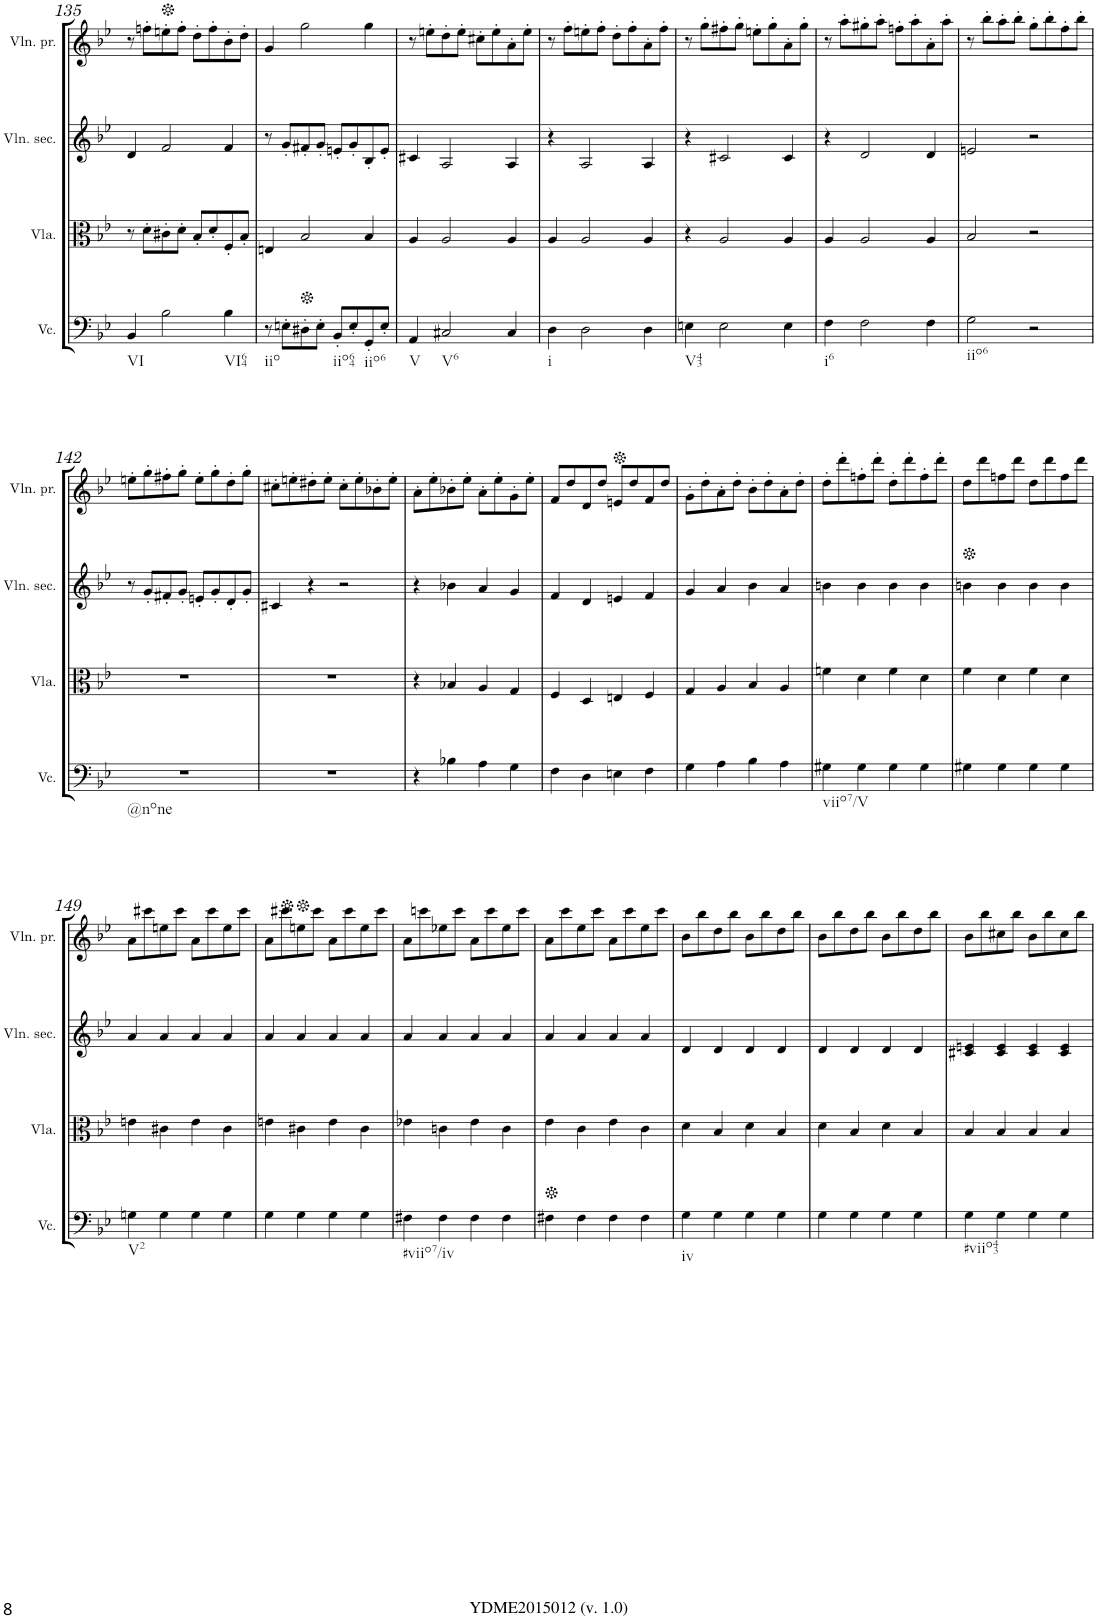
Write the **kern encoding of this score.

**kern	**kern	**kern	**kern
*part4	*part3	*part2	*part1
*staff4	*staff3	*staff2	*staff1
*I"Violoncelle	*I"Viola	*I"Violino secondo	*I"Violino primo
*I'Vc.	*I'Vla.	*I'Vln. sec.	*I'Vln. pr.
!!LO:PB:g=z
*clefF4	*clefC3	*clefG2	*clefG2
*k[b-e-]	*k[b-e-]	*k[b-e-]	*k[b-e-]
*M2/2	*M2/2	*M2/2	*M2/2
=135	=135	=135	=135
!LO:TX:b:t=VI	!	!	!
4BB-/	8r	4d/	8r
.	8d'\L	.	8ffn'\L
2B-\	8c#X'\	2f/	8een'\
.	8d'\J	.	8ff'\J
.	8B-'/L	.	8dd'\L
.	8d'/	.	8ff'\
!LO:TX:b:t=VI64	!	!	!
4B-\	8F'/	4f/	8b-'\
.	8B-'/J	.	8dd'\J
=136	=136	=136	=136
!LO:TX:b:t=iio	!	!	!
8r	4En/	8r	4g/
8En'\L	.	8g'/L	.
8D#X'\	2B-/	8f#X'/	2gg\
8E'\J	.	8g'/J	.
!LO:TX:b:t=iio64	!	!	!
8BB-'/L	.	8en'/L	.
8E'/	.	8g'/	.
!LO:TX:b:t=iio6	!	!	!
8GG'/	4B-/	8B-'/	4gg\
8E'/J	.	8e'/J	.
=137	=137	=137	=137
!LO:TX:b:t=V	!	!	!
4AA/	4A/	4c#X/	8r
.	.	.	8een'\L
!LO:TX:b:t=V6	!	!	!
2C#X/	2A/	2A/	8dd'\
.	.	.	8ee'\J
.	.	.	8cc#X'\L
.	.	.	8ee'\
4C#/	4A/	4A/	8a'\
.	.	.	8ee'\J
=138	=138	=138	=138
!LO:TX:b:t=i	!	!	!
4D\	4A/	4r	8r
.	.	.	8ff'\L
2D\	2A/	2A/	8een'\
.	.	.	8ff'\J
.	.	.	8dd'\L
.	.	.	8ff'\
4D\	4A/	4A/	8a'\
.	.	.	8ff'\J
=139	=139	=139	=139
!LO:TX:b:t=V43	!	!	!
4En\	4r	4r	8r
.	.	.	8gg'\L
2E\	2A/	2c#X/	8ff#X'\
.	.	.	8gg'\J
.	.	.	8een'\L
.	.	.	8gg'\
4E\	4A/	4c#/	8a'\
.	.	.	8gg'\J
=140	=140	=140	=140
!LO:TX:b:t=i6	!	!	!
4F\	4A/	4r	8r
.	.	.	8aa'\L
2F\	2A/	2d/	8gg#X'\
.	.	.	8aa'\J
.	.	.	8ffn'\L
.	.	.	8aa'\
4F\	4A/	4d/	8a'\
.	.	.	8aa'\J
=141	=141	=141	=141
!LO:TX:b:t=iio6	!	!	!
2G\	2B-/	2en/	8r
.	.	.	8bb-'\L
.	.	.	8aa'\
.	.	.	8bb-'\J
2r	2r	2r	8gg'\L
.	.	.	8bb-'\
.	.	.	8ff'\
.	.	.	8bb-'\J
!!LO:LB:g=z
=142	=142	=142	=142
!LO:TX:b:t=@none	!	!	!
1r	1r	8r	8een'\L
.	.	8g'/L	8gg'\
.	.	8f#X'/	8ff#X'\
.	.	8g'/J	8gg'\J
.	.	8en'/L	8ee'\L
.	.	8g'/	8gg'\
.	.	8d'/	8dd'\
.	.	8g'/J	8gg'\J
=143	=143	=143	=143
1r	1r	4c#X/	8cc#X'\L
.	.	.	8een'\
.	.	4r	8dd#X'\
.	.	.	8ee'\J
.	.	2r	8cc#'\L
.	.	.	8ee'\
.	.	.	8b-X'\
.	.	.	8ee'\J
=144	=144	=144	=144
4r	4r	4r	8a'\L
.	.	.	8ee-'\
4B-X\	4B-X/	4b-X\	8b-X'\
.	.	.	8ee-'\J
4A\	4A/	4a/	8a'\L
.	.	.	8ee-'\
4G\	4G/	4g/	8g'\
.	.	.	8ee-'\J
=145	=145	=145	=145
4F\	4F/	4f/	8f/L
.	.	.	8dd/
4D\	4D/	4d/	8d/
.	.	.	8dd/J
4En\	4En/	4en/	8en/L
.	.	.	8dd/
4F\	4F/	4f/	8f/
.	.	.	8dd/J
=146	=146	=146	=146
4G\	4G/	4g/	8g'\L
.	.	.	8dd'\
4A\	4A/	4a/	8a'\
.	.	.	8dd'\J
4B-\	4B-/	4b-\	8b-'\L
.	.	.	8dd'\
4A\	4A/	4a/	8a'\
.	.	.	8dd'\J
=147	=147	=147	=147
!LO:TX:b:t=viio7/V	!	!	!
4G#X\	4fn\	4bn\	8dd'\L
.	.	.	8ddd'\
4G#\	4d\	4b\	8ffn'\
.	.	.	8ddd'\J
4G#\	4f\	4b\	8dd'\L
.	.	.	8ddd'\
4G#\	4d\	4b\	8ff'\
.	.	.	8ddd'\J
=148	=148	=148	=148
4G#X\	4f\	4bn\	8dd\L
.	.	.	8ddd\
4G#\	4d\	4b\	8ffn\
.	.	.	8ddd\J
4G#\	4f\	4b\	8dd\L
.	.	.	8ddd\
4G#\	4d\	4b\	8ff\
.	.	.	8ddd\J
!!LO:LB:g=z
=149	=149	=149	=149
!LO:TX:b:t=V2	!	!	!
4Gn\	4en\	4a/	8a\L
.	.	.	8ccc#X\
4G\	4c#X\	4a/	8een\
.	.	.	8ccc#\J
4G\	4e\	4a/	8a\L
.	.	.	8ccc#\
4G\	4c#\	4a/	8ee\
.	.	.	8ccc#\J
=150	=150	=150	=150
4G\	4en\	4a/	8a\L
.	.	.	8ccc#X\
4G\	4c#X\	4a/	8een\
.	.	.	8ccc#\J
4G\	4e\	4a/	8a\L
.	.	.	8ccc#\
4G\	4c#\	4a/	8ee\
.	.	.	8ccc#\J
=151	=151	=151	=151
!LO:TX:b:t=#viio7/iv	!	!	!
4F#X\	4e-X\	4a/	8a\L
.	.	.	8cccn\
4F#\	4cn\	4a/	8ee-X\
.	.	.	8ccc\J
4F#\	4e-\	4a/	8a\L
.	.	.	8ccc\
4F#\	4c\	4a/	8ee-\
.	.	.	8ccc\J
=152	=152	=152	=152
4F#X\	4e-\	4a/	8a\L
.	.	.	8ccc\
4F#\	4c\	4a/	8ee-\
.	.	.	8ccc\J
4F#\	4e-\	4a/	8a\L
.	.	.	8ccc\
4F#\	4c\	4a/	8ee-\
.	.	.	8ccc\J
=153	=153	=153	=153
!LO:TX:b:t=iv	!	!	!
4G\	4d\	4d/	8b-\L
.	.	.	8bb-\
4G\	4B-/	4d/	8dd\
.	.	.	8bb-\J
4G\	4d\	4d/	8b-\L
.	.	.	8bb-\
4G\	4B-/	4d/	8dd\
.	.	.	8bb-\J
=154	=154	=154	=154
4G\	4d\	4d/	8b-\L
.	.	.	8bb-\
4G\	4B-/	4d/	8dd\
.	.	.	8bb-\J
4G\	4d\	4d/	8b-\L
.	.	.	8bb-\
4G\	4B-/	4d/	8dd\
.	.	.	8bb-\J
=155	=155	=155	=155
!LO:TX:b:t=#viio43	!	!	!
4G\	4B-/	4c#X/ 4en/	8b-\L
.	.	.	8bb-\
4G\	4B-/	4c#/ 4e/	8cc#X\
.	.	.	8bb-\J
4G\	4B-/	4c#/ 4e/	8b-\L
.	.	.	8bb-\
4G\	4B-/	4c#/ 4e/	8cc#\
.	.	.	8bb-\J
=	=	=	=
*-	*-	*-	*-
